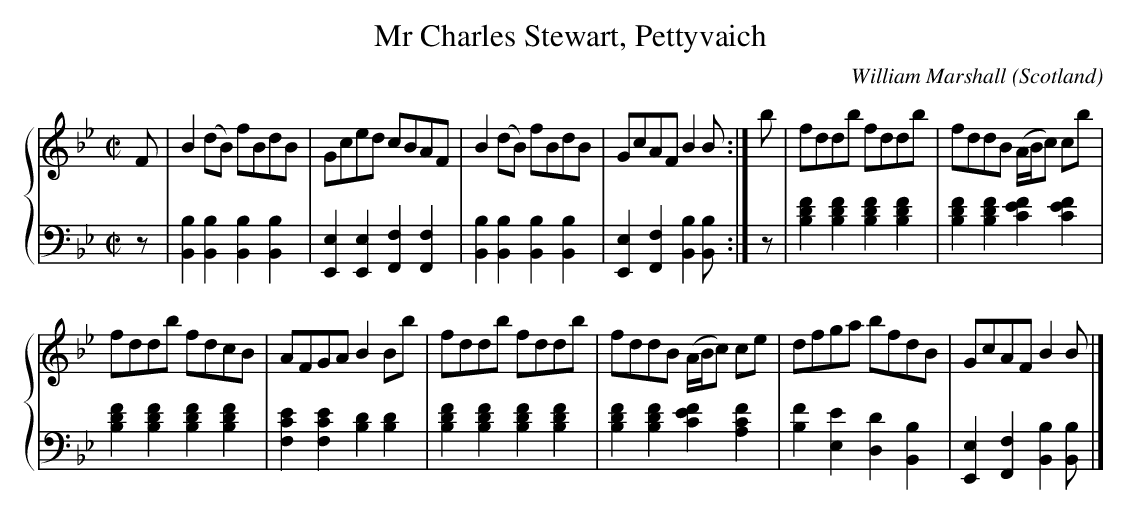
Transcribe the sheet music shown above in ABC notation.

X:1
T:Mr Charles Stewart, Pettyvaich
C:William Marshall
L:1/8
M:C|
O:Scotland
K:Bb major
%%staves {1 2}
V:1
F | \
B2 (dB) fBdB | Gced cBAF | B2 (dB) fBdB | GcAF B2 B :| \
b | \
fddb fddb | fddB (A/B/c) cb |
                              fddb fdcB | AFGA B2 Bb | \
fddb fddb | fddB (A/B/c) ce | dfga bfdB | GcAF B2 B |]
V:2 clef=bass octave=-2
L:1/4
z/ | \
[Bb] [Bb] [Bb] [Bb] | [Ee] [Ee] [Ff] [Ff] | [Bb] [Bb] [Bb] [Bb] | [Ee] [Ff] [Bb] [Bb]/ :| \
z/ | \
[bd'f'] [bd'f'] [bd'f'] [bd'f'] | [bd'f'] [bd'f'] [c'e'f'] [c'e'f'] | \
[bd'f'] [bd'f'] [bd'f'] [bd'f'] | [fc'e'] [fc'e'] [bd'] [bd'] | \
[bd'f'] [bd'f'] [bd'f'] [bd'f'] |[bd'f'] [bd'f'] [c'e'f'] [ac'f'] | \
[bf'] [ee'] [dd'] [Bb] | [Ee] [Ff] [Bb] [Bb]/ |]
